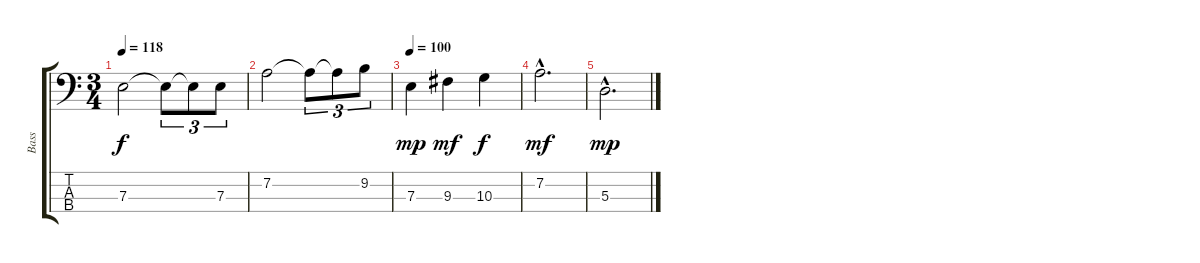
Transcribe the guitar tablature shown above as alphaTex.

\track ("Bass" "Bass") {instrument acousticbass}
\staff {score tabs}
\tuning (G2 D2 A1 E1) {hide}
\ts (3 4)
\tempo 118
\clef f4
\ks c
7.3.2{dy f} 7.3{t}.8{tu (3 2)} 7.3{t}.8{tu (3 2)} 7.3.8{tu (3 2)} |
7.2.2 7.2{t}.8{tu (3 2)} 7.2{t}.8{tu (3 2)} 9.2.8{tu (3 2)} |
\tempo 100
7.3.4{dy mp} 9.3.4{dy mf} 10.3.4{dy f} |
7.2{hac}.2{d dy mf} |
5.3{hac}.2{d dy mp}
